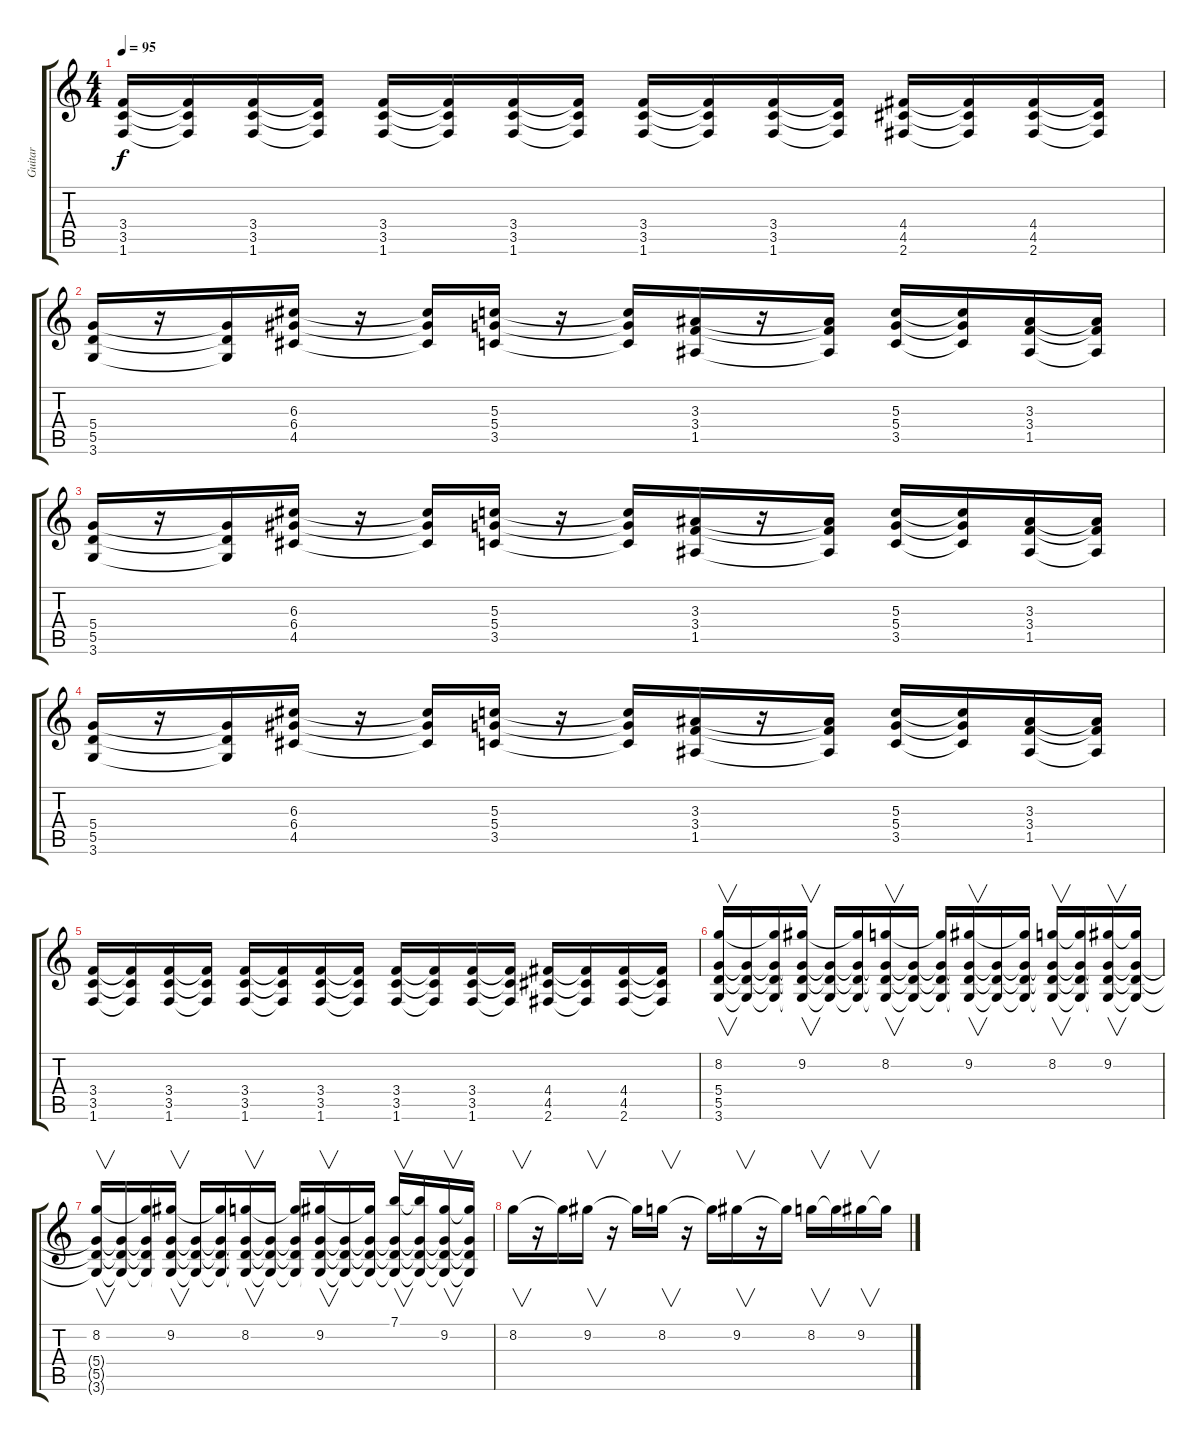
\track ("Guitar" "Guitar") {instrument distortionguitar}
\staff {score tabs}
\tuning (E4 B3 G3 D3 A2 E2) {hide}
\ts (4 4)
\tempo 95
\clef g2
\ks c
(3.4 3.5 1.6).16{dy f} (3.4{t} 3.5{t} 1.6{t}).16 (3.4 3.5 1.6).16 (3.4{t} 3.5{t} 1.6{t}).16 (3.4 3.5 1.6).16 (3.4{t} 3.5{t} 1.6{t}).16 (3.4 3.5 1.6).16 (3.4{t} 3.5{t} 1.6{t}).16 (3.4 3.5 1.6).16 (3.4{t} 3.5{t} 1.6{t}).16 (3.4 3.5 1.6).16 (3.4{t} 3.5{t} 1.6{t}).16 (4.4 4.5 2.6).16 (4.4{t} 4.5{t} 2.6{t}).16 (4.4 4.5 2.6).16 (4.4{t} 4.5{t} 2.6{t}).16 |
(5.4 5.5 3.6).16 r.16 (5.4{t} 5.5{t} 3.6{t}).16 (6.3 6.4 4.5).16 r.16 (6.3{t} 6.4{t} 4.5{t}).16 (5.3 5.4 3.5).16 r.16 (5.3{t} 5.4{t} 3.5{t}).16 (3.3 3.4 1.5).16 r.16 (3.3{t} 3.4{t} 1.5{t}).16 (5.3 5.4 3.5).16 (5.3{t} 5.4{t} 3.5{t}).16 (3.3 3.4 1.5).16 (3.3{t} 3.4{t} 1.5{t}).16 |
(5.4 5.5 3.6).16 r.16 (5.4{t} 5.5{t} 3.6{t}).16 (6.3 6.4 4.5).16 r.16 (6.3{t} 6.4{t} 4.5{t}).16 (5.3 5.4 3.5).16 r.16 (5.3{t} 5.4{t} 3.5{t}).16 (3.3 3.4 1.5).16 r.16 (3.3{t} 3.4{t} 1.5{t}).16 (5.3 5.4 3.5).16 (5.3{t} 5.4{t} 3.5{t}).16 (3.3 3.4 1.5).16 (3.3{t} 3.4{t} 1.5{t}).16 |
(5.4 5.5 3.6).16 r.16 (5.4{t} 5.5{t} 3.6{t}).16 (6.3 6.4 4.5).16 r.16 (6.3{t} 6.4{t} 4.5{t}).16 (5.3 5.4 3.5).16 r.16 (5.3{t} 5.4{t} 3.5{t}).16 (3.3 3.4 1.5).16 r.16 (3.3{t} 3.4{t} 1.5{t}).16 (5.3 5.4 3.5).16 (5.3{t} 5.4{t} 3.5{t}).16 (3.3 3.4 1.5).16 (3.3{t} 3.4{t} 1.5{t}).16 |
(3.4 3.5 1.6).16 (3.4{t} 3.5{t} 1.6{t}).16 (3.4 3.5 1.6).16 (3.4{t} 3.5{t} 1.6{t}).16 (3.4 3.5 1.6).16 (3.4{t} 3.5{t} 1.6{t}).16 (3.4 3.5 1.6).16 (3.4{t} 3.5{t} 1.6{t}).16 (3.4 3.5 1.6).16 (3.4{t} 3.5{t} 1.6{t}).16 (3.4 3.5 1.6).16 (3.4{t} 3.5{t} 1.6{t}).16 (4.4 4.5 2.6).16 (4.4{t} 4.5{t} 2.6{t}).16 (4.4 4.5 2.6).16 (4.4{t} 4.5{t} 2.6{t}).16 |
(8.2 5.4 5.5 3.6).16{v} (5.4{t} 5.5{t} 3.6{t}).16 (8.2{t} 5.4{t} 5.5{t} 3.6{t}).16 (9.2 5.4{t} 5.5{t} 3.6{t}).16{v} (5.4{t} 5.5{t} 3.6{t}).16 (9.2{t} 5.4{t} 5.5{t} 3.6{t}).16 (8.2 5.4{t} 5.5{t} 3.6{t}).16{v} (5.4{t} 5.5{t} 3.6{t}).16 (8.2{t} 5.4{t} 5.5{t} 3.6{t}).16 (9.2 5.4{t} 5.5{t} 3.6{t}).16{v} (5.4{t} 5.5{t} 3.6{t}).16 (9.2{t} 5.4{t} 5.5{t} 3.6{t}).16 (8.2 5.4{t} 5.5{t} 3.6{t}).16{v} (8.2{t} 5.4{t} 5.5{t} 3.6{t}).16 (9.2 5.4{t} 5.5{t} 3.6{t}).16{v} (9.2{t} 5.4{t} 5.5{t} 3.6{t}).16 |
(8.2 5.4{t} 5.5{t} 3.6{t}).16{v} (5.4{t} 5.5{t} 3.6{t}).16 (8.2{t} 5.4{t} 5.5{t} 3.6{t}).16 (9.2 5.4{t} 5.5{t} 3.6{t}).16{v} (5.4{t} 5.5{t} 3.6{t}).16 (9.2{t} 5.4{t} 5.5{t} 3.6{t}).16 (8.2 5.4{t} 5.5{t} 3.6{t}).16{v} (5.4{t} 5.5{t} 3.6{t}).16 (8.2{t} 5.4{t} 5.5{t} 3.6{t}).16 (9.2 5.4{t} 5.5{t} 3.6{t}).16{v} (5.4{t} 5.5{t} 3.6{t}).16 (9.2{t} 5.4{t} 5.5{t} 3.6{t}).16 (7.1 5.4{t} 5.5{t} 3.6{t}).16{v} (7.1{t} 5.4{t} 5.5{t} 3.6{t}).16 (9.2 5.4{t} 5.5{t} 3.6{t}).16{v} (9.2{t} 5.4{t} 5.5{t} 3.6{t}).16 |
8.2.16{v} r.16 8.2{t}.16 9.2.16{v} r.16 9.2{t}.16 8.2.16{v} r.16 8.2{t}.16 9.2.16{v} r.16 9.2{t}.16 8.2.16{v} 8.2{t}.16 9.2.16{v} 9.2{t}.16
